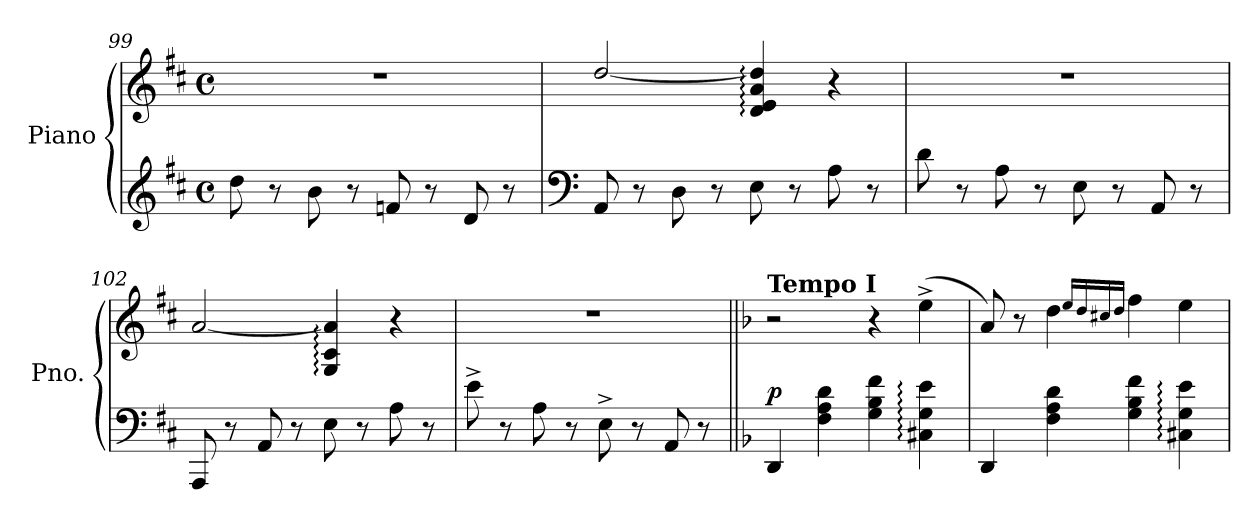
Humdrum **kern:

**kern	**kern	**dynam
*part1	*part1	*part1
*staff2	*staff1	*staff1/2
*I"Piano	*	*
*I'Pno.	*	*
!!LO:LB:g=z
*clefG2	*clefG2	*
*k[f#c#]	*k[f#c#]	*
*M4/4	*M4/4	*
*met(c)	*met(c)	*
=99	=99	=99
8dd\	1r	.
8r	.	.
8b\	.	.
8r	.	.
8fn/	.	.
8r	.	.
8d/	.	.
8r	.	.
=100	=100	=100
*clefF4	*	*
8AA/	[2dd/	.
8r	.	.
8D\	.	.
8r	.	.
8E\	4d/: 4e/: 4a/: 4dd/]:	.
8r	.	.
8A\	4r	.
8r	.	.
=101	=101	=101
8d\	1r	.
8r	.	.
8A\	.	.
8r	.	.
8E\	.	.
8r	.	.
8AA/	.	.
8r	.	.
=102	=102	=102
8AAA/	[2a/	.
8r	.	.
8AA/	.	.
8r	.	.
8E\	4G/: 4c#/: 4a/]:	.
8r	.	.
8A\	4r	.
8r	.	.
!!LO:LB:g=z
=103	=103	=103
8e^\	1r	.
8r	.	.
8A\	.	.
8r	.	.
8E^\	.	.
8r	.	.
8AA/	.	.
8r	.	.
=104||	=104||	=104||
*k[b-]	*k[b-]	*
!	!LO:TX:a:B:t=Tempo I	!
!	!	!LO:DY:a=2
4DD/	2r	p
4F\ 4A\ 4d\	.	.
4G\ 4B-\ 4f\	4r	.
4C#X\: 4G\: 4e\:	(>4ee^\	.
=105	=105	=105
4DD/	8a/)	.
.	8r	.
4F\ 4A\ 4d\	4dd\	.
.	16qee/LL	.
.	16qdd/	.
.	16qcc#X/	.
.	16qdd/JJ	.
4G\ 4B-\ 4f\	4ff\	.
4C#X\: 4G\: 4e\:	4ee\	.
=	=	=
*-	*-	*-
